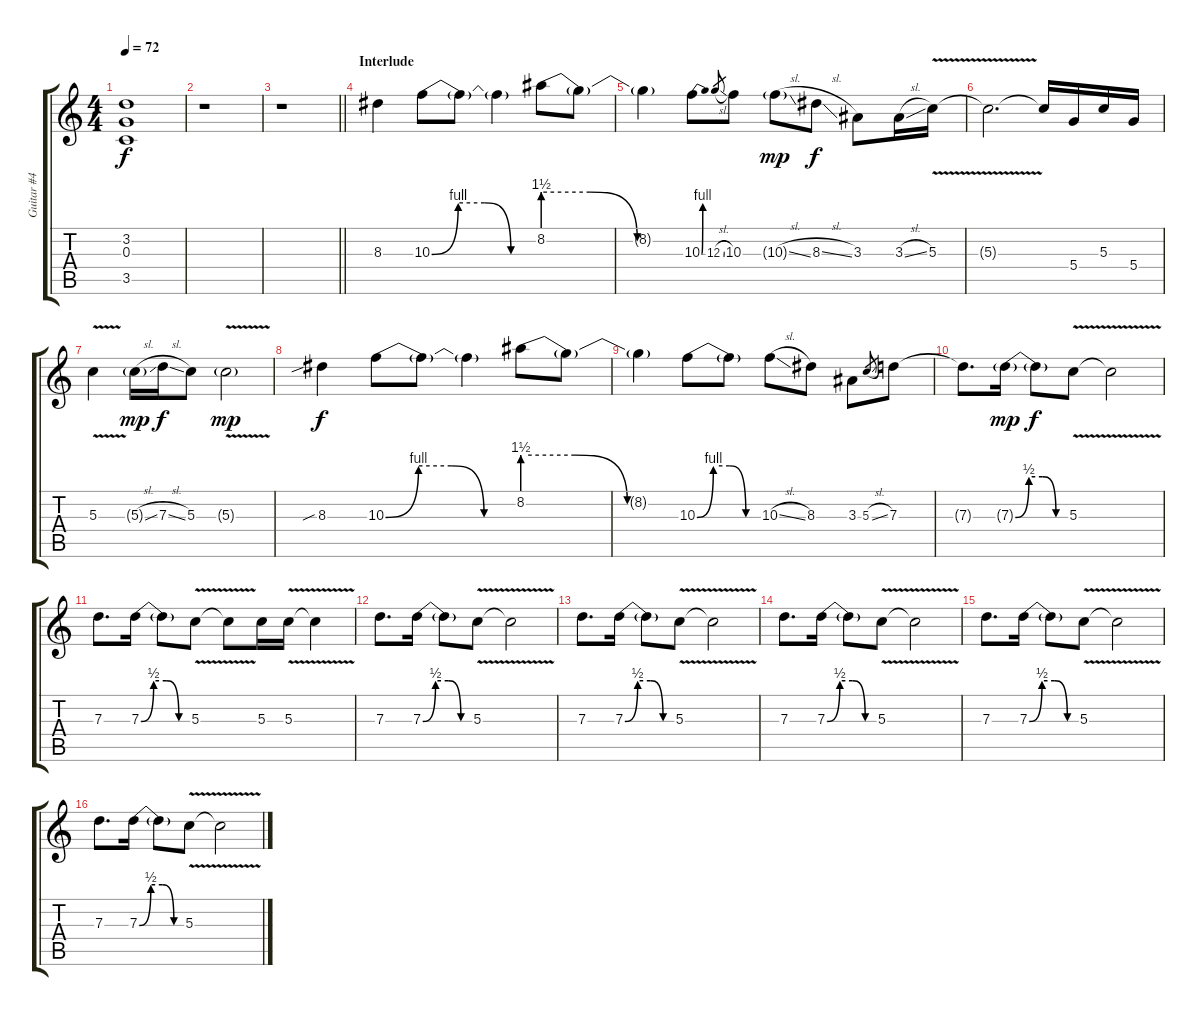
\track ("Guitar #4" "Guitar #4") {instrument distortionguitar}
\staff {score tabs}
\tuning (E4 B3 G3 D3 A2 E2) {hide}
\ts (4 4)
\tempo 72
\clef g2
\ks c
(3.2{t} 0.3{t} 3.5{t}).1{dy f} |
r.1 |
\barLineRight lightlight
r.1 |
\section ("" "Interlude")
8.3.4 10.3{be (custom 0 0 15 4 30 4 45 0 60 0)}.8 10.3{t}.8 10.3{t}.4 8.2{be (custom 0 6 20 6 40 0 60 0)}.8 8.2{t}.8 |
8.2{t}.4 10.3{be (bend 0 0 60 4)}.8 12.3{sl}.8{gr} 10.3.8 10.3{sl g}.8{dy mp} 8.3{sl}.8{dy f} 3.3.8 3.3{sl}.16 5.3{v}.16 |
5.3{t}.2{d} 5.3{t}.16 5.4.16{instrument electricguitarmuted} 5.3.16 5.4.16 |
5.3{v}.4{instrument distortionguitar} 5.3{sl g}.16{dy mp} 7.3{sl}.16{dy f} 5.3.8 5.3{v g}.2{dy mp} |
8.3{sib}.4{dy f} 10.3{be (custom 0 0 15 4 30 4 45 0 60 0)}.8 10.3{t}.8 10.3{t}.4 8.2{be (custom 0 6 20 6 40 0 60 0)}.8 8.2{t}.8 |
8.2{t}.4 10.3{be (custom 0 0 15 4 30 4 45 0 60 0)}.8 10.3{t}.8 10.3{sl}.8 8.3.8 3.3.8 5.3{sl}.8{gr} 7.3.8 |
7.3{t}.8{d} 7.3{be (custom 0 0 15 2 30 2 45 0 60 0) g}.16{dy mp} 7.3{t}.8{dy f} 5.3{v}.8 5.3{t}.2 |
7.3.8{d} 7.3{be (custom 0 0 15 2 30 2 45 0 60 0)}.16 7.3{t}.8 5.3{v}.8 5.3{t}.8 5.3.16 5.3{v}.16 5.3{t}.4 |
7.3.8{d} 7.3{be (custom 0 0 15 2 30 2 45 0 60 0)}.16 7.3{t}.8 5.3{v}.8 5.3{t}.2 |
7.3.8{d} 7.3{be (custom 0 0 15 2 30 2 45 0 60 0)}.16 7.3{t}.8 5.3{v}.8 5.3{t}.2 |
7.3.8{d} 7.3{be (custom 0 0 15 2 30 2 45 0 60 0)}.16 7.3{t}.8 5.3{v}.8 5.3{t}.2 |
7.3.8{d} 7.3{be (custom 0 0 15 2 30 2 45 0 60 0)}.16 7.3{t}.8 5.3{v}.8 5.3{t}.2 |
7.3.8{d} 7.3{be (custom 0 0 15 2 30 2 45 0 60 0)}.16 7.3{t}.8 5.3{v}.8 5.3{t}.2
